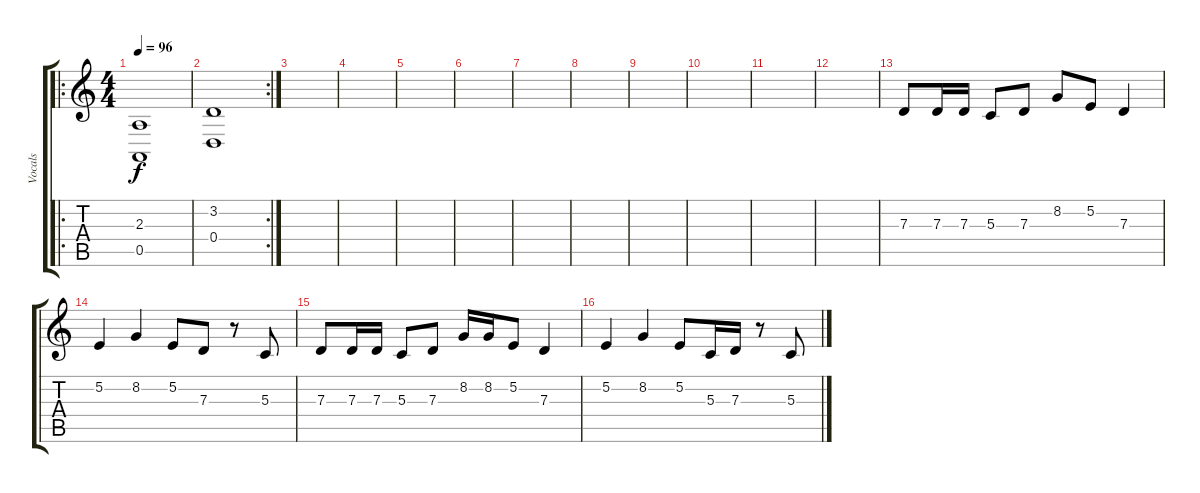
\track ("Vocals" "Vocals") {instrument clarinet}
\staff {score tabs}
\tuning (E4 B3 G3 D3 A2 E2) {hide}
\ro
\ts (4 4)
\tempo 96
\clef g2
\ks c
(2.3 0.5).1{dy f volume 8 instrument synthstrings1} |
\rc 2
(3.2 0.4).1 |
|
|
|
|
|
|
|
|
|
|
7.3.8{instrument clarinet} 7.3.16 7.3.16 5.3.8 7.3.8 8.2.8 5.2.8 7.3.4 |
5.2.4 8.2.4 5.2.8 7.3.8 r.8 5.3.8 |
7.3.8 7.3.16 7.3.16 5.3.8 7.3.8 8.2.16 8.2.16 5.2.8 7.3.4 |
5.2.4 8.2.4 5.2.8 5.3.16 7.3.16 r.8 5.3.8
